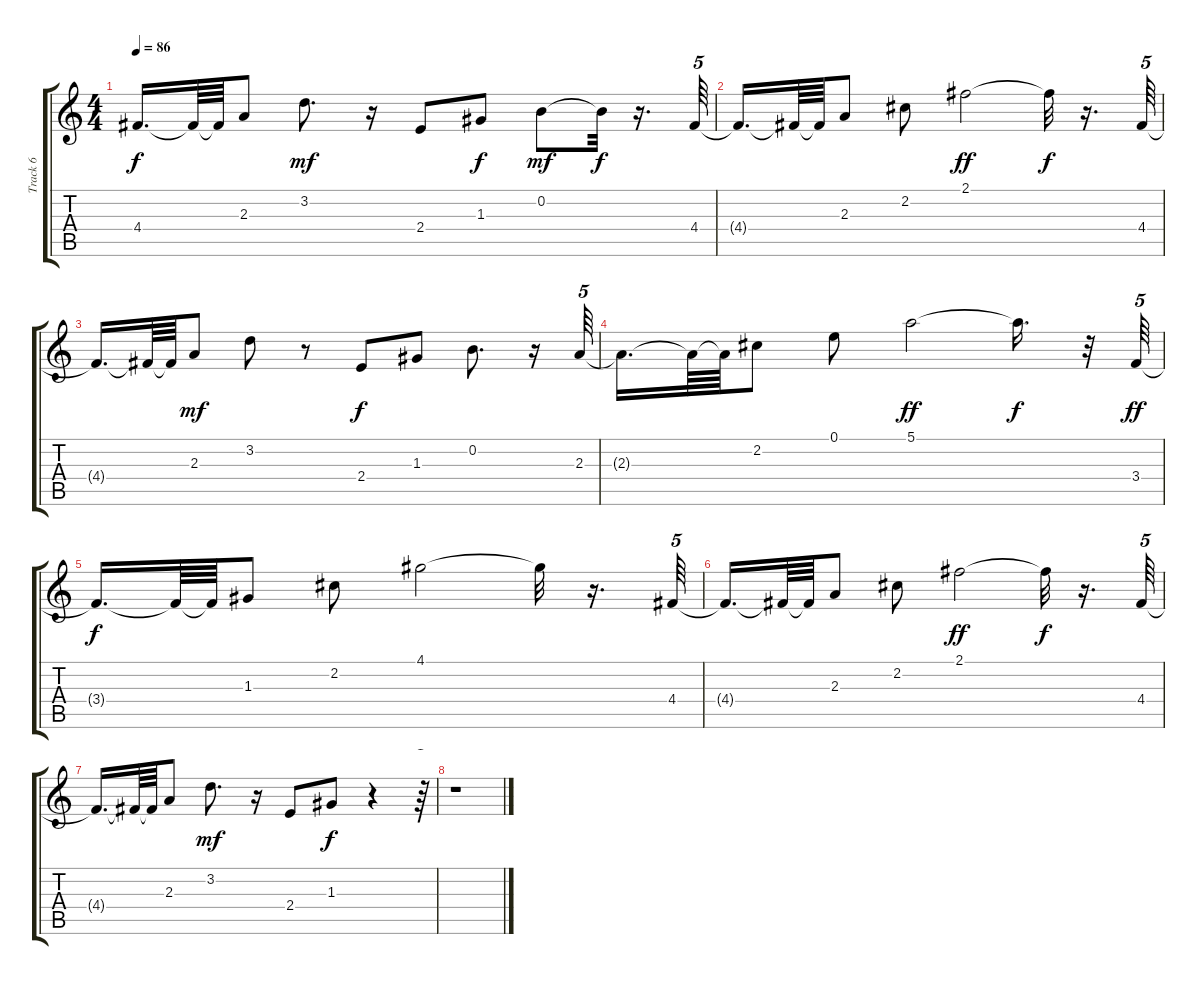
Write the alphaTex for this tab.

\track ("Track 6" "Track 6") {instrument acousticguitarsteel}
\staff {score tabs}
\tuning (E4 B3 G3 D3 A2 E2) {hide}
\ts (4 4)
\tempo 86
\clef g2
\ks c
4.4{t}.16{d dy f} 4.4{t}.64 4.4{t}.64 2.3.8 3.2.8{d dy mf} r.16 2.4.8 1.3.8{dy f} 0.2.8{dy mf} 0.2{t}.32{dy f} r.16{d} 4.4.64{tu (5 4)} |
4.4{t}.16{d} 4.4{t}.64 4.4{t}.64 2.3.8 2.2.8 2.1.2{dy ff} 2.1{t}.32{dy f} r.16{d} 4.4.64{tu (5 4)} |
4.4{t}.16{d} 4.4{t}.64 4.4{t}.64 2.3.8{dy mf} 3.2.8 r.8 2.4.8{dy f} 1.3.8 0.2.8{d} r.16 2.3.64{tu (5 4)} |
2.3{t}.16{d} 2.3{t}.64 2.3{t}.64 2.2.8 0.1.8 5.1.2{dy ff} 5.1{t}.16{d dy f} r.32 3.4.64{tu (5 4) dy ff} |
3.4{t}.16{d dy f} 3.4{t}.64 3.4{t}.64 1.3.8 2.2.8 4.1.2 4.1{t}.32 r.16{d} 4.4.64{tu (5 4)} |
4.4{t}.16{d} 4.4{t}.64 4.4{t}.64 2.3.8 2.2.8 2.1.2{dy ff} 2.1{t}.32{dy f} r.16{d} 4.4.64{tu (5 4)} |
4.4{t}.16{d} 4.4{t}.64 4.4{t}.64 2.3.8 3.2.8{d dy mf} r.16 2.4.8 1.3.8{dy f} r.4 r.64{tu (5 4)} |
r.1
